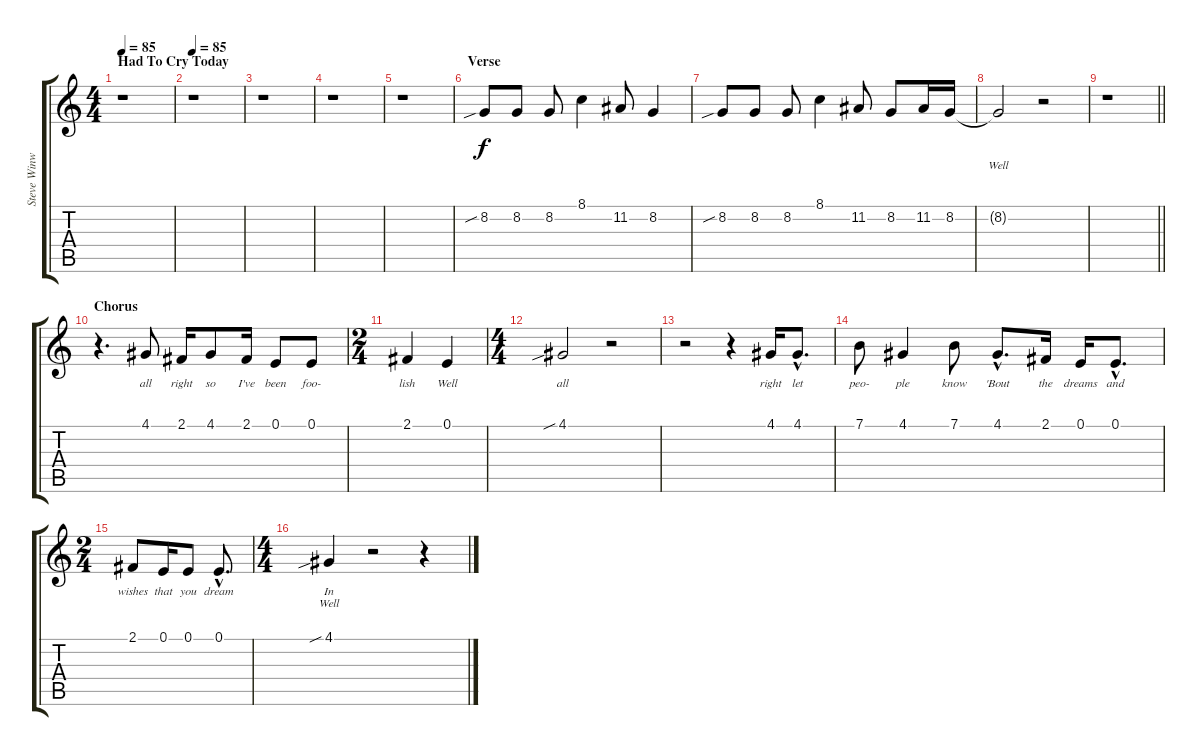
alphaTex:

\track ("Steve Winwood (Voice)" "Steve Winw") {instrument sopranosax}
\staff {score tabs}
\tuning (E4 B3 G3 D3 A2 E2) {hide}
\ts (4 4)
\section ("" "Had To Cry Today")
\tempo 85
\clef g2
\ks c
r.1{dy f instrument sopranosax} |
\tempo 85
r.1 |
r.1 |
r.1 |
r.1 |
\section ("" "Verse")
8.2{sib}.8 8.2.8 8.2.8 8.1.4 11.2.8 8.2.4 |
8.2{sib}.8 8.2.8 8.2.8 8.1.4 11.2.8 8.2.8 11.2.16 8.2.16 |
8.2{t}.2{lyrics (0 "Well") lyrics (1 "") lyrics (2 "") lyrics (3 "") lyrics (4 "")} r.2 |
\barLineRight lightlight
r.1 |
\section ("" "Chorus")
r.4{d} 4.1.8{lyrics (0 "all") lyrics (1 "") lyrics (2 "") lyrics (3 "") lyrics (4 "")} 2.1.16{lyrics (0 "right") lyrics (1 "") lyrics (2 "") lyrics (3 "") lyrics (4 "")} 4.1.8{lyrics (0 "so") lyrics (1 "") lyrics (2 "") lyrics (3 "") lyrics (4 "")} 2.1.16{lyrics (0 "I've") lyrics (1 "") lyrics (2 "") lyrics (3 "") lyrics (4 "")} 0.1.8{lyrics (0 "been") lyrics (1 "") lyrics (2 "") lyrics (3 "") lyrics (4 "")} 0.1.8{lyrics (0 "foo-") lyrics (1 "") lyrics (2 "") lyrics (3 "") lyrics (4 "")} |
\ts (2 4)
2.1.4{lyrics (0 "lish") lyrics (1 "") lyrics (2 "") lyrics (3 "") lyrics (4 "")} 0.1.4{lyrics (0 "Well") lyrics (1 "") lyrics (2 "") lyrics (3 "") lyrics (4 "")} |
\ts (4 4)
4.1{sib}.2{lyrics (0 "all") lyrics (1 "") lyrics (2 "") lyrics (3 "") lyrics (4 "")} r.2 |
r.2 r.4 4.1.16{lyrics (0 "right") lyrics (1 "") lyrics (2 "") lyrics (3 "") lyrics (4 "")} 4.1{hac}.8{d lyrics (0 "let") lyrics (1 "") lyrics (2 "") lyrics (3 "") lyrics (4 "")} |
7.1.8{lyrics (0 "peo-") lyrics (1 "") lyrics (2 "") lyrics (3 "") lyrics (4 "")} 4.1.4{lyrics (0 "ple") lyrics (1 "") lyrics (2 "") lyrics (3 "") lyrics (4 "")} 7.1.8{lyrics (0 "know") lyrics (1 "") lyrics (2 "") lyrics (3 "") lyrics (4 "")} 4.1{hac}.8{d lyrics (0 "'Bout") lyrics (1 "") lyrics (2 "") lyrics (3 "") lyrics (4 "")} 2.1.16{lyrics (0 "the") lyrics (1 "") lyrics (2 "") lyrics (3 "") lyrics (4 "")} 0.1.16{lyrics (0 "dreams") lyrics (1 "") lyrics (2 "") lyrics (3 "") lyrics (4 "")} 0.1{hac}.8{d lyrics (0 "and") lyrics (1 "") lyrics (2 "") lyrics (3 "") lyrics (4 "")} |
\ts (2 4)
2.1.8{lyrics (0 "wishes") lyrics (1 "") lyrics (2 "") lyrics (3 "") lyrics (4 "")} 0.1.16{lyrics (0 "that") lyrics (1 "") lyrics (2 "") lyrics (3 "") lyrics (4 "")} 0.1.8{lyrics (0 "you") lyrics (1 "") lyrics (2 "") lyrics (3 "") lyrics (4 "")} 0.1{hac}.8{d lyrics (0 "dream") lyrics (1 "") lyrics (2 "") lyrics (3 "") lyrics (4 "")} |
\ts (4 4)
4.1{sib}.4{lyrics (0 "In") lyrics (1 "Well") lyrics (2 "") lyrics (3 "") lyrics (4 "")} r.2 r.4
